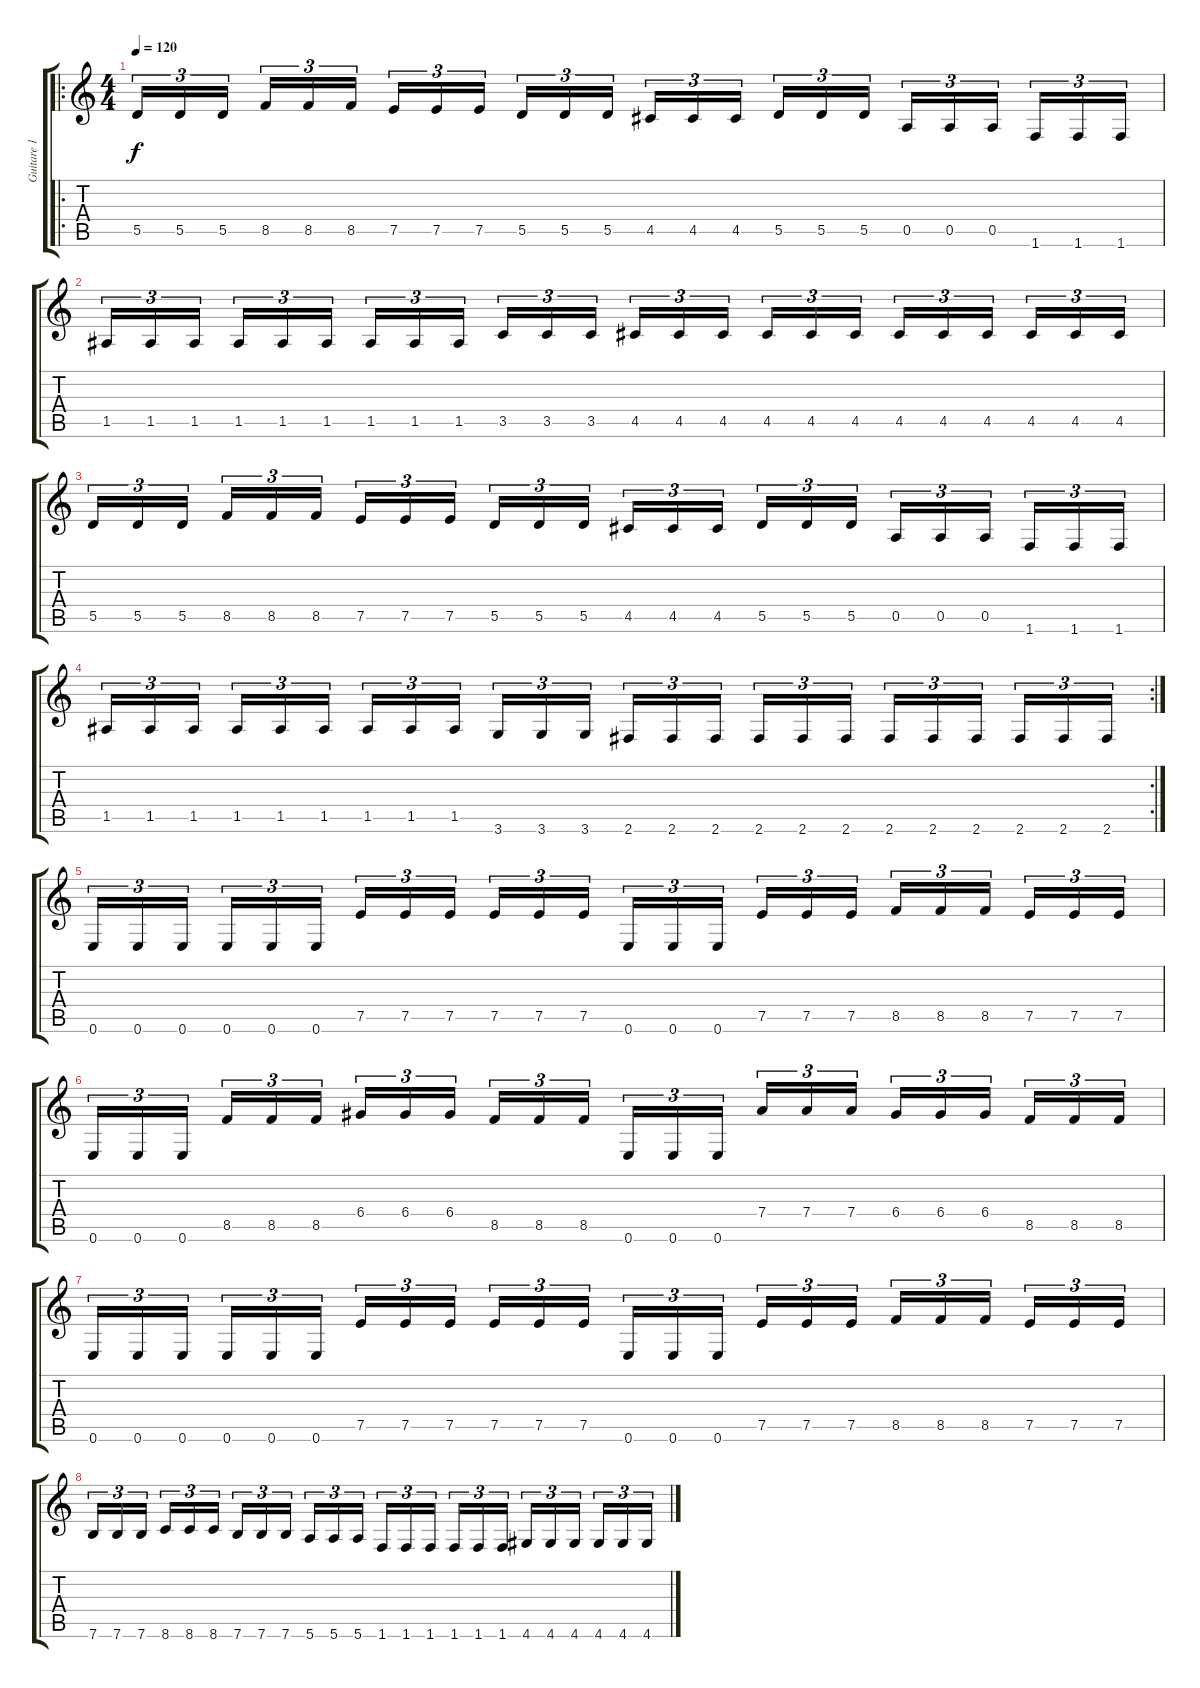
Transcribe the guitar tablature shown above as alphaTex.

\track ("Guitare 1" "Guitare 1") {instrument distortionguitar}
\staff {score tabs}
\tuning (E4 B3 G3 D3 A2 E2) {hide}
\ro
\ts (4 4)
\tempo 120
\clef g2
\ks c
5.5.16{tu (3 2) dy f} 5.5.16{tu (3 2)} 5.5.16{tu (3 2) beam splitsecondary} 8.5.16{tu (3 2)} 8.5.16{tu (3 2)} 8.5.16{tu (3 2)} 7.5.16{tu (3 2)} 7.5.16{tu (3 2)} 7.5.16{tu (3 2) beam splitsecondary} 5.5.16{tu (3 2)} 5.5.16{tu (3 2)} 5.5.16{tu (3 2)} 4.5.16{tu (3 2)} 4.5.16{tu (3 2)} 4.5.16{tu (3 2) beam splitsecondary} 5.5.16{tu (3 2)} 5.5.16{tu (3 2)} 5.5.16{tu (3 2)} 0.5.16{tu (3 2)} 0.5.16{tu (3 2)} 0.5.16{tu (3 2) beam splitsecondary} 1.6.16{tu (3 2)} 1.6.16{tu (3 2)} 1.6.16{tu (3 2)} |
1.5.16{tu (3 2)} 1.5.16{tu (3 2)} 1.5.16{tu (3 2) beam splitsecondary} 1.5.16{tu (3 2)} 1.5.16{tu (3 2)} 1.5.16{tu (3 2)} 1.5.16{tu (3 2)} 1.5.16{tu (3 2)} 1.5.16{tu (3 2) beam splitsecondary} 3.5.16{tu (3 2)} 3.5.16{tu (3 2)} 3.5.16{tu (3 2)} 4.5.16{tu (3 2)} 4.5.16{tu (3 2)} 4.5.16{tu (3 2) beam splitsecondary} 4.5.16{tu (3 2)} 4.5.16{tu (3 2)} 4.5.16{tu (3 2)} 4.5.16{tu (3 2)} 4.5.16{tu (3 2)} 4.5.16{tu (3 2) beam splitsecondary} 4.5.16{tu (3 2)} 4.5.16{tu (3 2)} 4.5.16{tu (3 2)} |
5.5.16{tu (3 2)} 5.5.16{tu (3 2)} 5.5.16{tu (3 2) beam splitsecondary} 8.5.16{tu (3 2)} 8.5.16{tu (3 2)} 8.5.16{tu (3 2)} 7.5.16{tu (3 2)} 7.5.16{tu (3 2)} 7.5.16{tu (3 2) beam splitsecondary} 5.5.16{tu (3 2)} 5.5.16{tu (3 2)} 5.5.16{tu (3 2)} 4.5.16{tu (3 2)} 4.5.16{tu (3 2)} 4.5.16{tu (3 2) beam splitsecondary} 5.5.16{tu (3 2)} 5.5.16{tu (3 2)} 5.5.16{tu (3 2)} 0.5.16{tu (3 2)} 0.5.16{tu (3 2)} 0.5.16{tu (3 2) beam splitsecondary} 1.6.16{tu (3 2)} 1.6.16{tu (3 2)} 1.6.16{tu (3 2)} |
\rc 2
1.5.16{tu (3 2)} 1.5.16{tu (3 2)} 1.5.16{tu (3 2) beam splitsecondary} 1.5.16{tu (3 2)} 1.5.16{tu (3 2)} 1.5.16{tu (3 2)} 1.5.16{tu (3 2)} 1.5.16{tu (3 2)} 1.5.16{tu (3 2) beam splitsecondary} 3.6.16{tu (3 2)} 3.6.16{tu (3 2)} 3.6.16{tu (3 2)} 2.6.16{tu (3 2)} 2.6.16{tu (3 2)} 2.6.16{tu (3 2) beam splitsecondary} 2.6.16{tu (3 2)} 2.6.16{tu (3 2)} 2.6.16{tu (3 2)} 2.6.16{tu (3 2)} 2.6.16{tu (3 2)} 2.6.16{tu (3 2) beam splitsecondary} 2.6.16{tu (3 2)} 2.6.16{tu (3 2)} 2.6.16{tu (3 2)} |
0.6.16{tu (3 2)} 0.6.16{tu (3 2)} 0.6.16{tu (3 2) beam splitsecondary} 0.6.16{tu (3 2)} 0.6.16{tu (3 2)} 0.6.16{tu (3 2)} 7.5.16{tu (3 2)} 7.5.16{tu (3 2)} 7.5.16{tu (3 2) beam splitsecondary} 7.5.16{tu (3 2)} 7.5.16{tu (3 2)} 7.5.16{tu (3 2)} 0.6.16{tu (3 2)} 0.6.16{tu (3 2)} 0.6.16{tu (3 2) beam splitsecondary} 7.5.16{tu (3 2)} 7.5.16{tu (3 2)} 7.5.16{tu (3 2)} 8.5.16{tu (3 2)} 8.5.16{tu (3 2)} 8.5.16{tu (3 2) beam splitsecondary} 7.5.16{tu (3 2)} 7.5.16{tu (3 2)} 7.5.16{tu (3 2)} |
0.6.16{tu (3 2)} 0.6.16{tu (3 2)} 0.6.16{tu (3 2) beam splitsecondary} 8.5.16{tu (3 2)} 8.5.16{tu (3 2)} 8.5.16{tu (3 2)} 6.4.16{tu (3 2)} 6.4.16{tu (3 2)} 6.4.16{tu (3 2) beam splitsecondary} 8.5.16{tu (3 2)} 8.5.16{tu (3 2)} 8.5.16{tu (3 2)} 0.6.16{tu (3 2)} 0.6.16{tu (3 2)} 0.6.16{tu (3 2) beam splitsecondary} 7.4.16{tu (3 2)} 7.4.16{tu (3 2)} 7.4.16{tu (3 2)} 6.4.16{tu (3 2)} 6.4.16{tu (3 2)} 6.4.16{tu (3 2) beam splitsecondary} 8.5.16{tu (3 2)} 8.5.16{tu (3 2)} 8.5.16{tu (3 2)} |
0.6.16{tu (3 2)} 0.6.16{tu (3 2)} 0.6.16{tu (3 2) beam splitsecondary} 0.6.16{tu (3 2)} 0.6.16{tu (3 2)} 0.6.16{tu (3 2)} 7.5.16{tu (3 2)} 7.5.16{tu (3 2)} 7.5.16{tu (3 2) beam splitsecondary} 7.5.16{tu (3 2)} 7.5.16{tu (3 2)} 7.5.16{tu (3 2)} 0.6.16{tu (3 2)} 0.6.16{tu (3 2)} 0.6.16{tu (3 2) beam splitsecondary} 7.5.16{tu (3 2)} 7.5.16{tu (3 2)} 7.5.16{tu (3 2)} 8.5.16{tu (3 2)} 8.5.16{tu (3 2)} 8.5.16{tu (3 2) beam splitsecondary} 7.5.16{tu (3 2)} 7.5.16{tu (3 2)} 7.5.16{tu (3 2)} |
7.6.16{tu (3 2)} 7.6.16{tu (3 2)} 7.6.16{tu (3 2) beam splitsecondary} 8.6.16{tu (3 2)} 8.6.16{tu (3 2)} 8.6.16{tu (3 2)} 7.6.16{tu (3 2)} 7.6.16{tu (3 2)} 7.6.16{tu (3 2) beam splitsecondary} 5.6.16{tu (3 2)} 5.6.16{tu (3 2)} 5.6.16{tu (3 2)} 1.6.16{tu (3 2)} 1.6.16{tu (3 2)} 1.6.16{tu (3 2) beam splitsecondary} 1.6.16{tu (3 2)} 1.6.16{tu (3 2)} 1.6.16{tu (3 2)} 4.6.16{tu (3 2)} 4.6.16{tu (3 2)} 4.6.16{tu (3 2) beam splitsecondary} 4.6.16{tu (3 2)} 4.6.16{tu (3 2)} 4.6.16{tu (3 2)}
